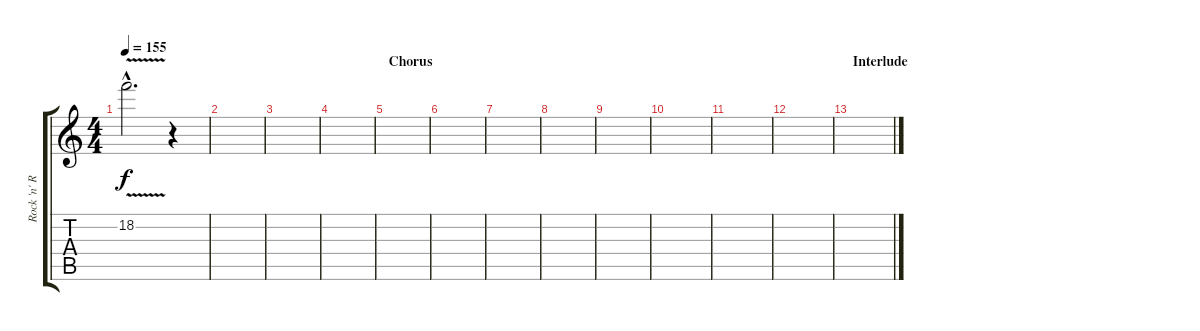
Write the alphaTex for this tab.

\track ("Rock 'n' Rolf" "Rock 'n' R") {instrument distortionguitar}
\staff {score tabs}
\tuning (E4 B3 G3 D3 A2 E2) {hide}
\ts (4 4)
\tempo 155
\clef g2
\ks c
18.2{v hac}.2{d dy f} r.4 |
|
|
|
\section ("" "Chorus")
|
|
|
|
|
|
|
|
\section ("" "Interlude")
